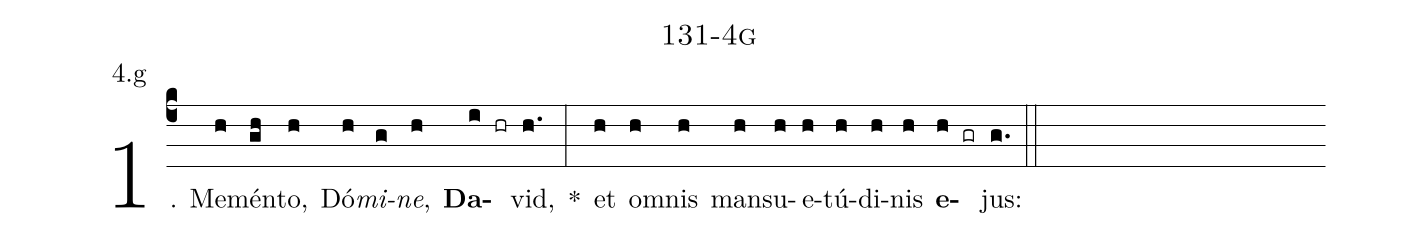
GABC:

name: 131-4g;
annotation: 4.g;
%%
(c4)1. Me(h)mén(gh)to,(h) Dó(h)<i>mi</i>(g)<i>ne</i>,(h) <b>Da</b>(i hr)vid,(h.) *(:) et(h) om(h)nis(h) man(h)su(h)e(h)tú(h)di(h)nis(h) <b>e</b>(h gr)jus:(g.) (::)
